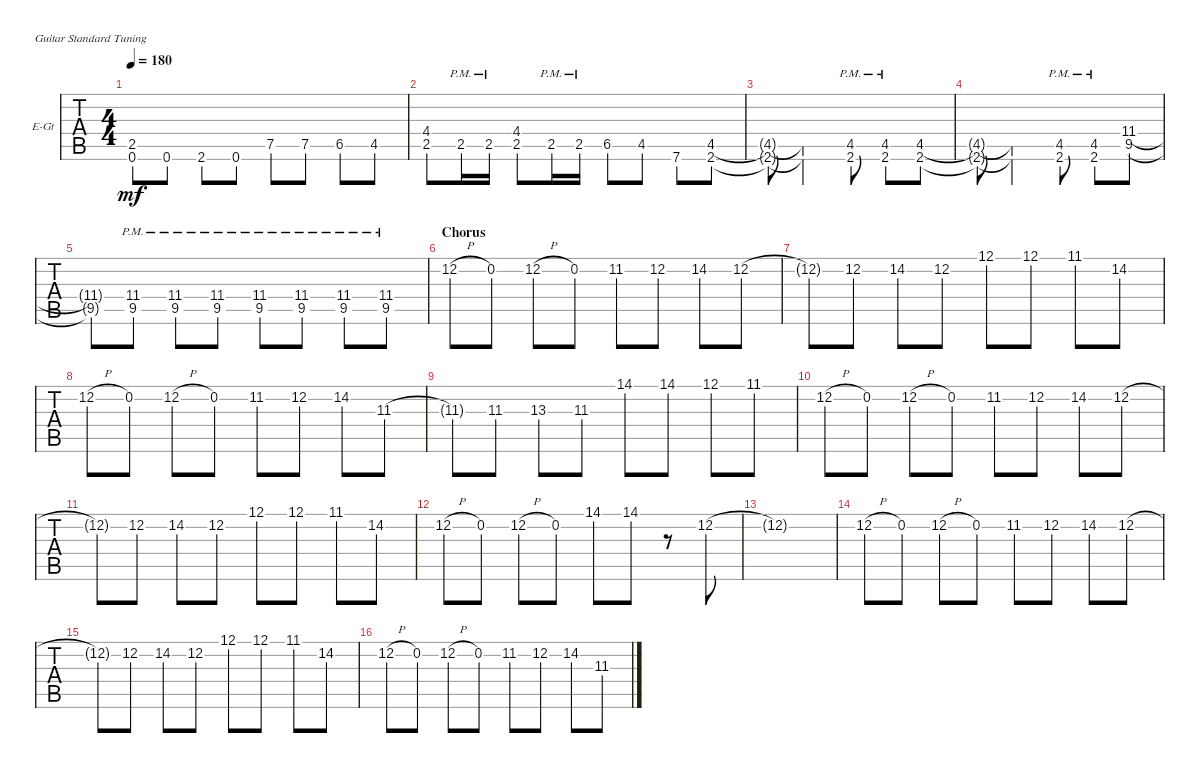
\defaultSystemsLayout 4
\bracketExtendMode groupsimilarinstruments
\firstSystemTrackNameOrientation horizontal
\otherSystemsTrackNameOrientation horizontal
\track ("Matthew" "E-Gt") {instrument distortionguitar}
\staff {tabs}
\tuning (E4 B3 G3 D3 A2 E2)
\ts (4 4)
\tempo 180
\clef g2
\ks c
(0.6{t} 2.5{t}).8{dy mf} 0.6.8 2.6.8 0.6.8 7.5.8 7.5.8 6.5.8 4.5.8 |
(2.5 4.4).8 2.5{pm}.16 2.5{pm}.16 (2.5 4.4).8 2.5{pm}.16 2.5{pm}.16 6.5.8 4.5.8 7.6.8 (2.6 4.5).8 |
(2.6{t} 4.5{t}).8 (2.6{t} 4.5{t}).2 (2.6{pm} 4.5{pm}).8 (2.6{pm} 4.5{pm}).8 (4.5 2.6).8 |
(2.6{t} 4.5{t}).8 (2.6{t} 4.5{t}).2 (2.6{pm} 4.5{pm}).8 (2.6{pm} 4.5{pm}).8 (9.5 11.4).8 |
(11.4{t} 9.5{t}).8 (9.5{pm} 11.4{pm}).8 (9.5{pm} 11.4{pm}).8 (9.5{pm} 11.4{pm}).8 (9.5{pm} 11.4{pm}).8 (9.5{pm} 11.4{pm}).8 (9.5{pm} 11.4{pm}).8 (9.5{pm} 11.4{pm}).8 |
\section ("" "Chorus")
12.2{h}.8 0.2.8 12.2{h}.8 0.2.8 11.2.8 12.2.8 14.2.8 12.2.8 |
12.2{t}.8 12.2.8 14.2.8 12.2.8 12.1.8 12.1.8 11.1.8 14.2.8 |
12.2{h}.8 0.2.8 12.2{h}.8 0.2.8 11.2.8 12.2.8 14.2.8 11.3.8 |
11.3{t}.8 11.3.8 13.3.8 11.3.8 14.1.8 14.1.8 12.1.8 11.1.8 |
12.2{h}.8 0.2.8 12.2{h}.8 0.2.8 11.2.8 12.2.8 14.2.8 12.2.8 |
12.2{t}.8 12.2.8 14.2.8 12.2.8 12.1.8 12.1.8 11.1.8 14.2.8 |
12.2{h}.8 0.2.8 12.2{h}.8 0.2.8 14.1.8 14.1.8 r.8 12.2.8 |
12.2{t}.1 |
12.2{h}.8 0.2.8 12.2{h}.8 0.2.8 11.2.8 12.2.8 14.2.8 12.2.8 |
12.2{t}.8 12.2.8 14.2.8 12.2.8 12.1.8 12.1.8 11.1.8 14.2.8 |
12.2{h}.8 0.2.8 12.2{h}.8 0.2.8 11.2.8 12.2.8 14.2.8 11.3.8
